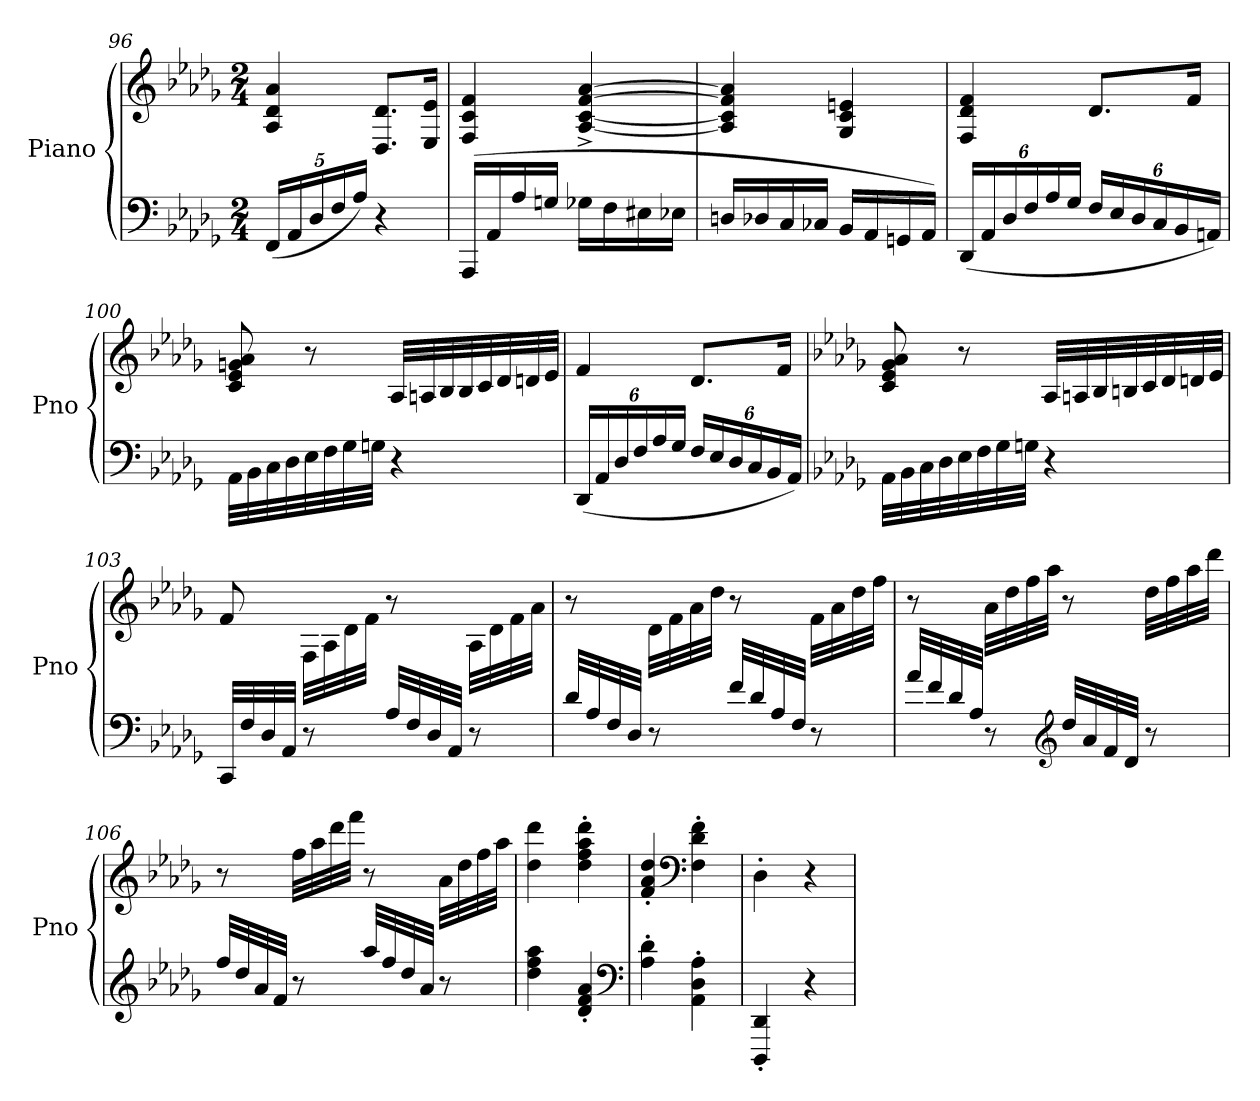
**kern	**kern
*part1	*part1
*staff2	*staff1
*I"Piano	*
*I'Pno	*
*clefF4	*clefG2
*k[b-e-a-d-g-]	*k[b-e-a-d-g-]
*M2/4	*M2/4
=96	=96
(20FF/LL	4A-/ 4d-/ 4a-/
20AA-/	.
20D-/	.
20F/	.
20A-/JJ)	.
4r	8.D-/ 8.d-/L
.	16E-/ 16e-/Jk
=97	=97
(16AAA-/LL	4F/ 4c/ 4f/
16AA-/	.
16A-/	.
16Gn/JJ	.
16G-X\LL	[4A-^/ [4c^/ [4f^/ [4a-^/
16F\	.
16E#X\	.
16E-X\JJ	.
=98	=98
16Dn/LL	4A-]/ 4c]/ 4f]/ 4a-]/
16D-X/	.
16C/	.
16C-X/JJ	.
16BB-/LL	4G-/ 4c/ 4en/
16AA-/	.
16GGn/	.
16AA-/JJ)	.
=99	=99
(24DD-/LL	4F/ 4d-/ 4f/
24AA-/	.
24D-/	.
24F/	.
24A-/	.
24G-/JJ	.
24F/LL	8.d-/L
24E-/	.
24D-/	.
24C/	.
24BB-/	.
.	16f/Jk
24AAn/JJ)	.
=100	=100
32AA-\LLL	8c/ 8e-/ 8gn/ 8a-/
32BB-\	.
32C\	.
32D-\	.
32E-\	8r
32F\	.
32G-\	.
32Gn\JJJ	.
4r	32A-/LLL
.	32An/
.	32B-/
.	32B-/
.	32c/
.	32d-/
.	32dn/
.	32e-/JJJ
=101	=101
(24DD-/LL	4f/
24AA-/	.
24D-/	.
24F/	.
24A-/	.
24G-/JJ	.
24F/LL	8.d-/L
24E-/	.
24D-/	.
24C/	.
24BB-/	.
.	16f/Jk
24AA-/JJ)	.
=102	=102
*k[b-e-a-d-g-]	*k[b-e-a-d-g-]
32AA-\LLL	8c/ 8e-/ 8g-/ 8a-/
32BB-\	.
32C\	.
32D-\	.
32E-\	8r
32F\	.
32G-\	.
32Gn\JJJ	.
4r	32A-/LLL
.	32An/
.	32B-/
.	32Bn/
.	32c/
.	32d-/
.	32dn/
.	32e-/JJJ
=103	=103
32CC/LLL	8f/
32F/	.
32D-/	.
32AA-/JJJ	.
8r	32F\LLL
.	32A-\
.	32d-\
.	32f\JJJ
32A-/LLL	8r
32F/	.
32D-/	.
32AA-/JJJ	.
8r	32A-\LLL
.	32d-\
.	32f\
.	32a-\JJJ
=104	=104
32d-/LLL	8r
32A-/	.
32F/	.
32D-/JJJ	.
8r	32d-\LLL
.	32f\
.	32a-\
.	32dd-\JJJ
32f/LLL	8r
32d-/	.
32A-/	.
32F/JJJ	.
8r	32f\LLL
.	32a-\
.	32dd-\
.	32ff\JJJ
=105	=105
32a-/LLL	8r
32f/	.
32d-/	.
32A-/JJJ	.
8r	32a-\LLL
.	32dd-\
.	32ff\
.	32aa-\JJJ
*clefG2	*
32dd-/LLL	8r
32a-/	.
32f/	.
32d-/JJJ	.
8r	32dd-\LLL
.	32ff\
.	32aa-\
.	32ddd-\JJJ
=106	=106
32ff/LLL	8r
32dd-/	.
32a-/	.
32f/JJJ	.
8r	32ff\LLL
.	32aa-\
.	32ddd-\
.	32fff\JJJ
32aa-/LLL	8r
32ff/	.
32dd-/	.
32a-/JJJ	.
8r	32a-\LLL
.	32dd-\
.	32ff\
.	32aa-\JJJ
=107	=107
4dd-\ 4ff\ 4aa-\	4dd-\ 4ddd-\
4d-'/ 4f'/ 4a-'/	4dd-'\ 4ff'\ 4aa-'\ 4ddd-'\
*clefF4	*
=108	=108
4A-'\ 4d-'\	4f'/ 4a-'/ 4dd-'/
*	*clefF4
4AA-'\ 4D-'\ 4A-'\	4F'\ 4d-'\ 4f'\
=109	=109
4DDD-'/ 4DD-'/	4D-'\
4r	4r
=	=
*-	*-
